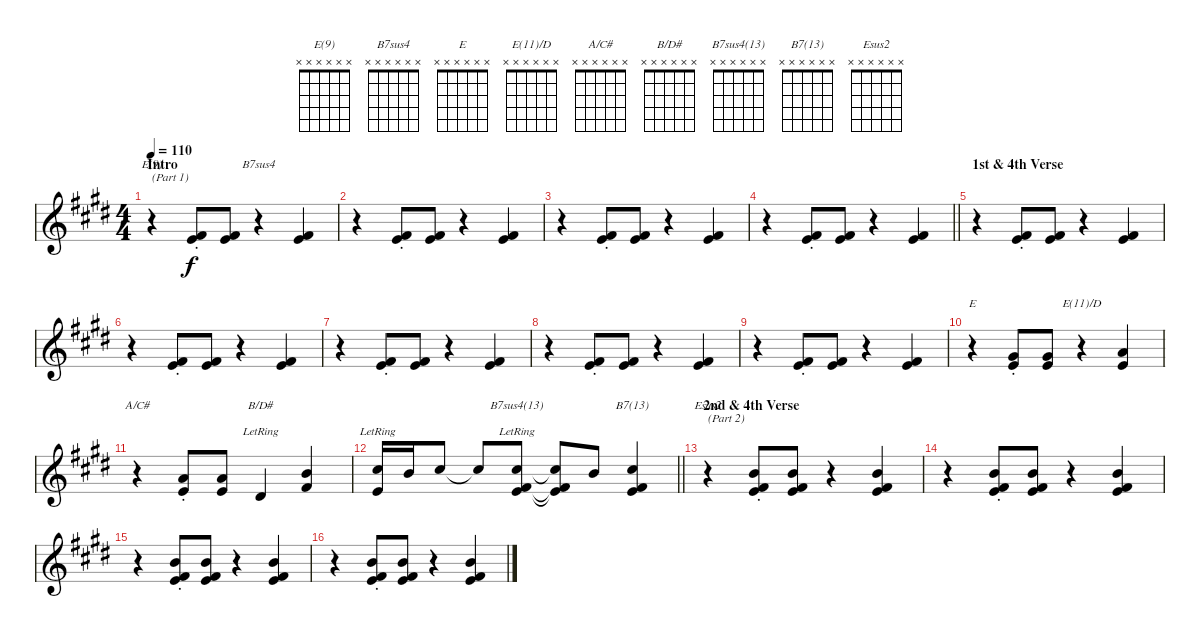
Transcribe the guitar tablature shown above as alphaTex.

\track "" {instrument acousticgrandpiano}
\staff {score}
\tuning (E4 B3 G3 D3 A2 E2) {hide}
\chord ("E(9)" x x x x x x)
\chord ("B7sus4" x x x x x x)
\chord ("E" x x x x x x)
\chord ("E(11)/D" x x x x x x)
\chord ("A/C#" x x x x x x)
\chord ("B/D#" x x x x x x)
\chord ("B7sus4(13)" x x x x x x)
\chord ("B7(13)" x x x x x x)
\chord ("Esus2" x x x x x x)
\ts (4 4)
\section ("" "Intro")
\tempo 110
\clef g2
\ks e
r.4{ch "E(9)" txt "(Part 1)" dy f instrument acousticgrandpiano} (2.1{st} 5.2{st}).8 (2.1 5.2).8 r.4{ch "B7sus4"} (2.1 5.2).4 |
r.4 (2.1{st} 5.2{st}).8 (2.1 5.2).8 r.4 (2.1 5.2).4 |
r.4 (2.1{st} 5.2{st}).8 (2.1 5.2).8 r.4 (2.1 5.2).4 |
\barLineRight lightlight
r.4 (2.1{st} 5.2{st}).8 (2.1 5.2).8 r.4 (2.1 5.2).4 |
\section ("" "1st & 4th Verse")
r.4 (2.1{st} 5.2{st}).8 (2.1 5.2).8 r.4 (2.1 5.2).4 |
r.4 (2.1{st} 5.2{st}).8 (2.1 5.2).8 r.4 (2.1 5.2).4 |
r.4 (2.1{st} 5.2{st}).8 (2.1 5.2).8 r.4 (2.1 5.2).4 |
r.4 (2.1{st} 5.2{st}).8 (2.1 5.2).8 r.4 (2.1 5.2).4 |
r.4 (2.1{st} 5.2{st}).8 (2.1 5.2).8 r.4 (2.1 5.2).4 |
r.4{ch "E"} (4.1{st} 5.2{st}).8 (4.1 5.2).8 r.4{ch "E(11)/D"} (5.1 5.2).4 |
r.4{ch "A/C#"} (5.1{st} 5.2{st}).8 (5.1 5.2).8 8.3{lr}.4{ch "B/D#"} (7.1 7.2).4 |
\barLineRight lightlight
(9.1 9.3{lr}).16 7.1.16 9.1.8 9.1{t}.8 (9.1 7.2{lr} 9.3{lr}).8{ch "B7sus4(13)"} (9.1{t} 7.2{t} 9.3{t}).8 7.1.8 (9.1 7.2 9.3).4{ch "B7(13)"} |
\section ("" "2nd & 4th Verse")
r.4{ch "Esus2" txt "(Part 2)"} (7.1{st} 7.2{st} 9.3{st}).8 (7.1 7.2 9.3).8 r.4 (7.1 7.2 9.3).4 |
r.4 (7.1{st} 7.2{st} 9.3{st}).8 (7.1 7.2 9.3).8 r.4 (7.1 7.2 9.3).4 |
r.4 (7.1{st} 7.2{st} 9.3{st}).8 (7.1 7.2 9.3).8 r.4 (7.1 7.2 9.3).4 |
r.4 (7.1{st} 7.2{st} 9.3{st}).8 (7.1 7.2 9.3).8 r.4 (7.1 7.2 9.3).4
